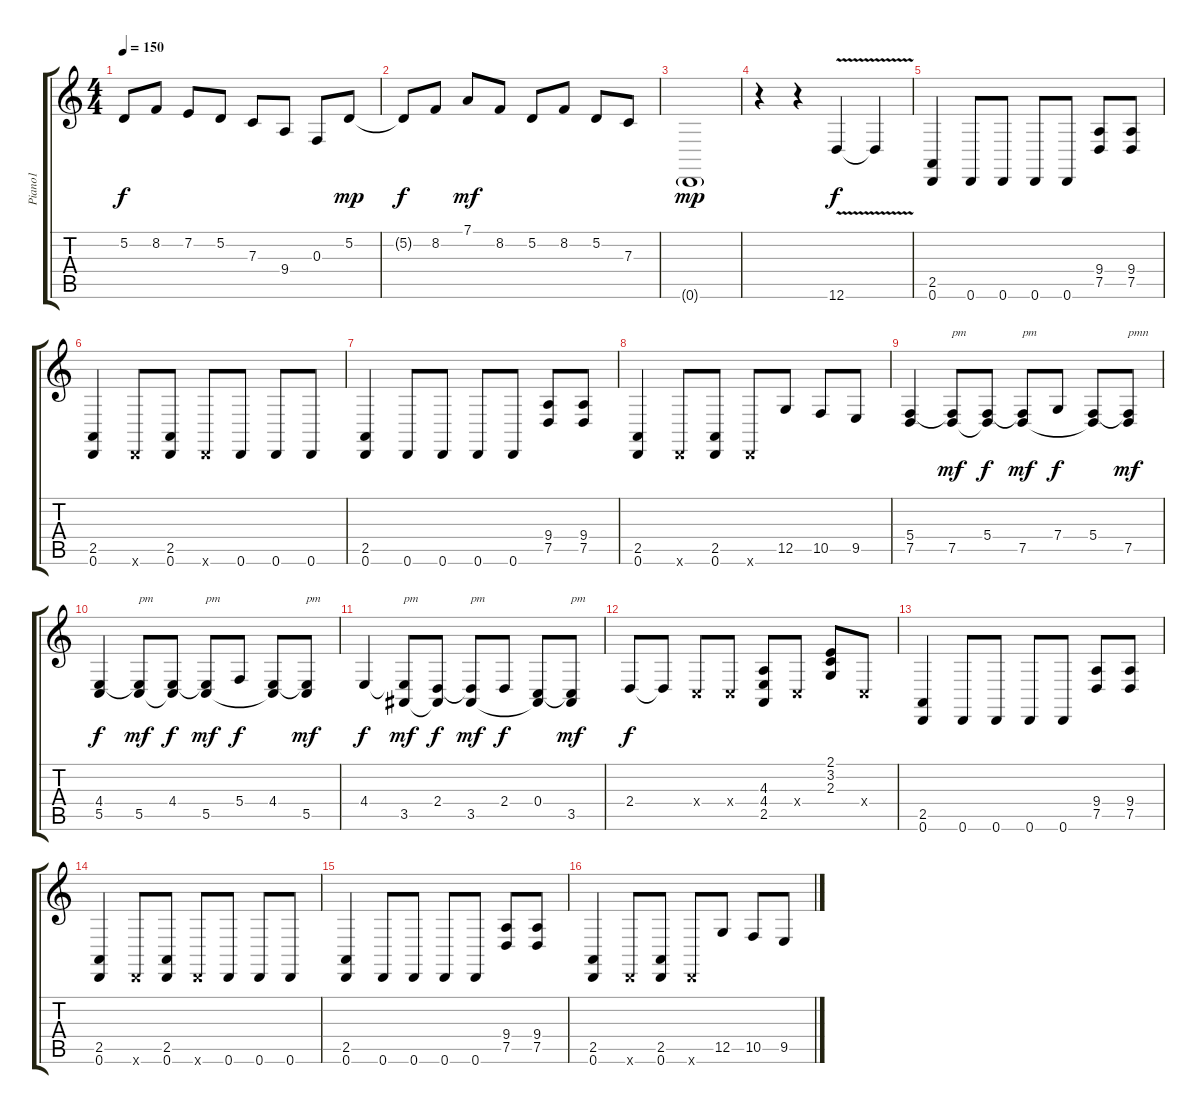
\track ("Piano1" "Piano1") {instrument acousticgrandpiano}
\staff {score tabs}
\tuning (D4 A3 F3 C3 G2 D2) {hide}
\ts (4 4)
\tempo 150
\clef g2
\ks c
5.2.8{dy f} 8.2.8 7.2.8 5.2.8 7.3.8 9.4.8 0.3.8 5.2.8{dy mp} |
5.2{t}.8{dy f} 8.2.8 7.1.8{dy mf} 8.2.8 5.2.8 8.2.8 5.2.8 7.3.8 |
0.6{g}.1{dy mp volume 8 instrument overdrivenguitar} |
r.4 r.4 12.6{v}.4{dy f} 12.6{t}.4 |
(2.5 0.6).4{instrument acousticgrandpiano} 0.6.8 0.6.8 0.6.8 0.6.8 (9.4 7.5).8 (9.4 7.5).8 |
(2.5 0.6).4 0.6{x}.8 (2.5 0.6).8 0.6{x}.8 0.6.8 0.6.8 0.6.8 |
(2.5 0.6).4 0.6.8 0.6.8 0.6.8 0.6.8 (9.4 7.5).8 (9.4 7.5).8 |
(2.5 0.6).4 0.6{x}.8 (2.5 0.6).8 0.6{x}.8 12.5.8 10.5.8 9.5.8 |
(5.4 7.5).4 (5.4{t} 7.5).8{txt "pm" dy mf} (5.4 7.5{t}).8{dy f} (5.4{t} 7.5).8{txt "pm" dy mf} 7.4.8{dy f} (5.4 7.5{t}).8 (5.4{t} 7.5).8{txt "pmn" dy mf} |
(4.4 5.5).4{dy f} (4.4{t} 5.5).8{txt "pm" dy mf} (4.4 5.5{t}).8{dy f} (4.4{t} 5.5).8{txt "pm" dy mf} 5.4.8{dy f} (4.4 5.5{t}).8 (4.4{t} 5.5).8{txt "pm" dy mf} |
4.4.4{dy f} (4.4{t} 3.5).8{txt "pm" dy mf} (2.4 3.5{t}).8{dy f} (2.4{t} 3.5).8{txt "pm" dy mf} 2.4.8{dy f} (0.4 3.5{t}).8 (0.4{t} 3.5).8{txt "pm" dy mf} |
2.4.8{dy f} 2.4{t}.8 0.4{x}.8 0.4{x}.8 (4.3 4.4 2.5).8 0.4{x}.8 (2.1 3.2 2.3).8 0.4{x}.8 |
(2.5 0.6).4 0.6.8 0.6.8 0.6.8 0.6.8 (9.4 7.5).8 (9.4 7.5).8 |
(2.5 0.6).4 0.6{x}.8 (2.5 0.6).8 0.6{x}.8 0.6.8 0.6.8 0.6.8 |
(2.5 0.6).4 0.6.8 0.6.8 0.6.8 0.6.8 (9.4 7.5).8 (9.4 7.5).8 |
(2.5 0.6).4 0.6{x}.8 (2.5 0.6).8 0.6{x}.8 12.5.8 10.5.8 9.5.8
